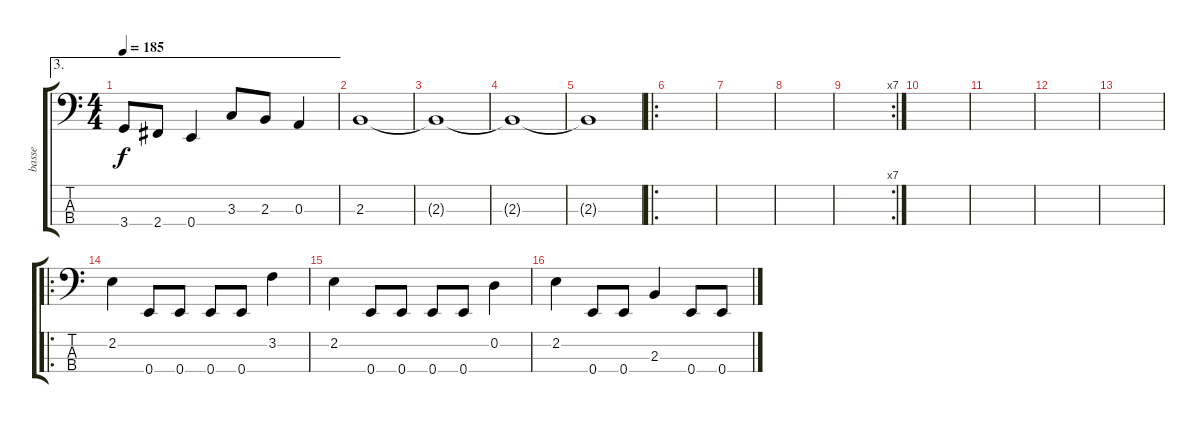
\track ("basse" "basse") {instrument electricbassfinger}
\staff {score tabs}
\tuning (G2 D2 A1 E1) {hide}
\ae 3
\ts (4 4)
\tempo 185
\clef f4
\ks c
3.4.8{dy f} 2.4.8 0.4.4 3.3.8 2.3.8 0.3.4 |
2.3.1 |
2.3{t}.1 |
2.3{t}.1 |
2.3{t}.1 |
\ro
|
|
|
\rc 7
|
|
|
|
|
\ro
2.2.4 0.4.8 0.4.8 0.4.8 0.4.8 3.2.4 |
2.2.4 0.4.8 0.4.8 0.4.8 0.4.8 0.2.4 |
2.2.4 0.4.8 0.4.8 2.3.4 0.4.8 0.4.8
